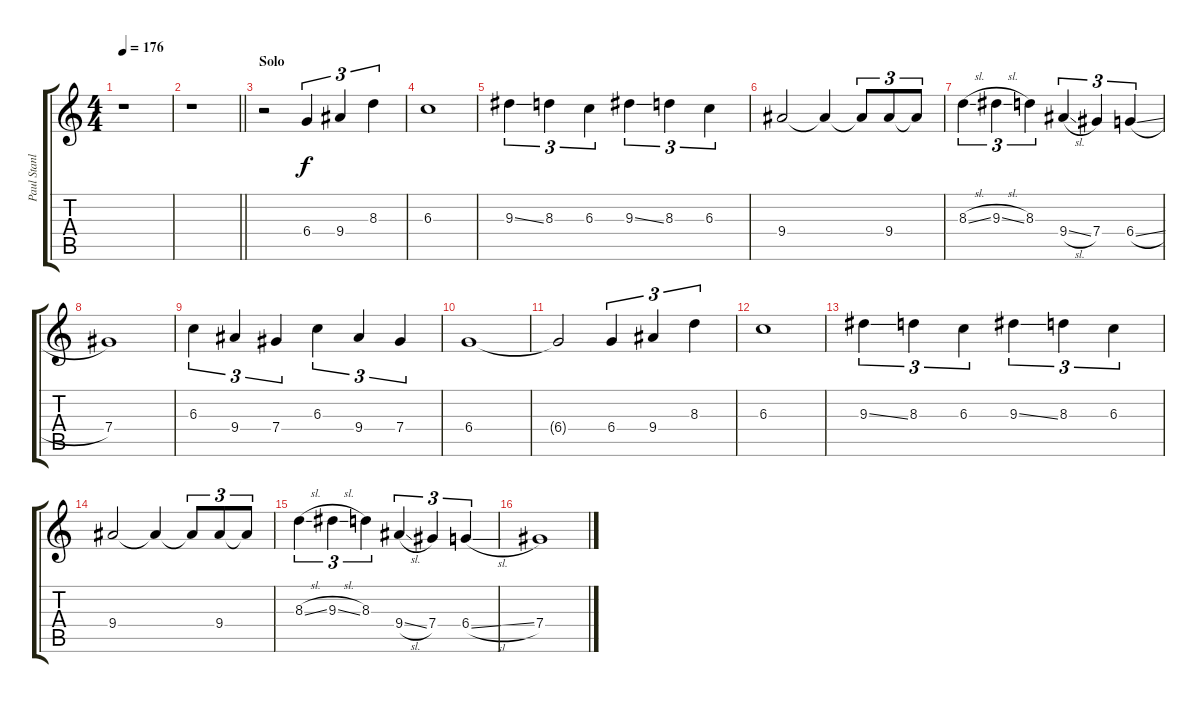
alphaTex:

\track ("Paul Stanley" "Paul Stanl") {instrument distortionguitar}
\staff {score tabs}
\tuning (Eb4 Bb3 Gb3 Db3 Ab2 Eb2) {hide}
\ts (4 4)
\tempo 176
\clef g2
\ks c
r.1{dy f} |
\barLineRight lightlight
r.1 |
\section ("" "Solo")
r.2 6.4.4{tu (3 2)} 9.4.4{tu (3 2)} 8.3.4{tu (3 2)} |
6.3.1 |
9.3{ss}.4{tu (3 2)} 8.3.4{tu (3 2)} 6.3.4{tu (3 2)} 9.3{ss}.4{tu (3 2)} 8.3.4{tu (3 2)} 6.3.4{tu (3 2)} |
9.4.2 9.4{t}.4 9.4{t}.8{tu (3 2)} 9.4.8{tu (3 2)} 9.4{t}.8{tu (3 2)} |
8.3{sl}.4{tu (3 2)} 9.3{sl}.4{tu (3 2)} 8.3.4{tu (3 2)} 9.4{sl}.4{tu (3 2)} 7.4.4{tu (3 2)} 6.4{sl}.4{tu (3 2)} |
7.4.1 |
6.3.4{tu (3 2)} 9.4.4{tu (3 2)} 7.4.4{tu (3 2)} 6.3.4{tu (3 2)} 9.4.4{tu (3 2)} 7.4.4{tu (3 2)} |
6.4.1 |
6.4{t}.2 6.4.4{tu (3 2)} 9.4.4{tu (3 2)} 8.3.4{tu (3 2)} |
6.3.1 |
9.3{ss}.4{tu (3 2)} 8.3.4{tu (3 2)} 6.3.4{tu (3 2)} 9.3{ss}.4{tu (3 2)} 8.3.4{tu (3 2)} 6.3.4{tu (3 2)} |
9.4.2 9.4{t}.4 9.4{t}.8{tu (3 2)} 9.4.8{tu (3 2)} 9.4{t}.8{tu (3 2)} |
8.3{sl}.4{tu (3 2)} 9.3{sl}.4{tu (3 2)} 8.3.4{tu (3 2)} 9.4{sl}.4{tu (3 2)} 7.4.4{tu (3 2)} 6.4{sl}.4{tu (3 2)} |
7.4.1
